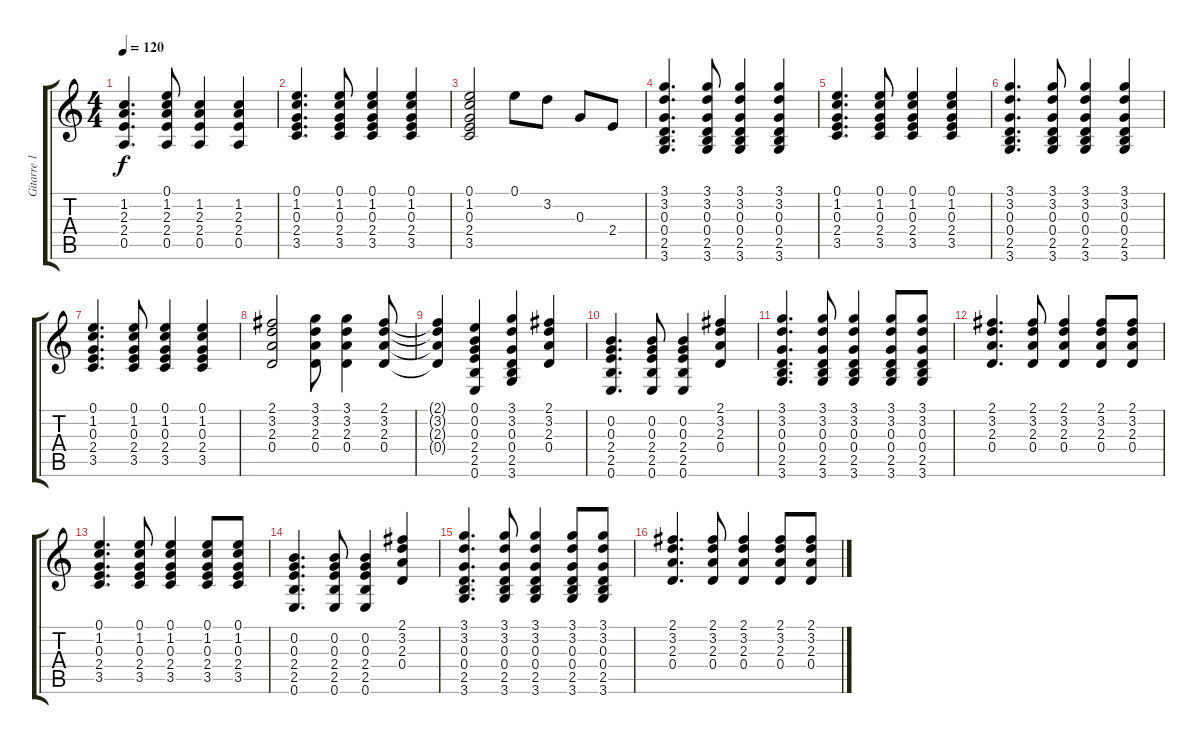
\track ("Gitarre 1" "Gitarre 1") {instrument acousticguitarsteel}
\staff {score tabs}
\tuning (E4 B3 G3 D3 A2 E2) {hide}
\ts (4 4)
\tempo 120
\clef g2
\ks c
(1.2 2.3 2.4 0.5).4{d dy f} (0.1 1.2 2.3 2.4 0.5).8 (1.2 2.3 2.4 0.5).4 (1.2 2.3 2.4 0.5).4 |
(0.1 1.2 0.3 2.4 3.5).4{d} (0.1 1.2 0.3 2.4 3.5).8 (0.1 1.2 0.3 2.4 3.5).4 (0.1 1.2 0.3 2.4 3.5).4 |
(0.1 1.2 0.3 2.4 3.5).2 0.1.8 3.2.8 0.3.8 2.4.8 |
(3.1 3.2 0.3 0.4 2.5 3.6).4{d} (3.1 3.2 0.3 0.4 2.5 3.6).8 (3.1 3.2 0.3 0.4 2.5 3.6).4 (3.1 3.2 0.3 0.4 2.5 3.6).4 |
(0.1 1.2 0.3 2.4 3.5).4{d} (0.1 1.2 0.3 2.4 3.5).8 (0.1 1.2 0.3 2.4 3.5).4 (0.1 1.2 0.3 2.4 3.5).4 |
(3.1 3.2 0.3 0.4 2.5 3.6).4{d} (3.1 3.2 0.3 0.4 2.5 3.6).8 (3.1 3.2 0.3 0.4 2.5 3.6).4 (3.1 3.2 0.3 0.4 2.5 3.6).4 |
(0.1 1.2 0.3 2.4 3.5).4{d} (0.1 1.2 0.3 2.4 3.5).8 (0.1 1.2 0.3 2.4 3.5).4 (0.1 1.2 0.3 2.4 3.5).4 |
(2.1 3.2 2.3 0.4).2 (3.1 3.2 2.3 0.4).8 (3.1 3.2 2.3 0.4).4 (2.1 3.2 2.3 0.4).8 |
(2.1{t} 3.2{t} 2.3{t} 0.4{t}).4 (0.1 0.2 0.3 2.4 2.5 0.6).4 (3.1 3.2 0.3 0.4 2.5 3.6).4 (2.1 3.2 2.3 0.4).4 |
(0.2 0.3 2.4 2.5 0.6).4{d} (0.2 0.3 2.4 2.5 0.6).8 (0.2 0.3 2.4 2.5 0.6).4 (2.1 3.2 2.3 0.4).4 |
(3.1 3.2 0.3 0.4 2.5 3.6).4{d} (3.1 3.2 0.3 0.4 2.5 3.6).8 (3.1 3.2 0.3 0.4 2.5 3.6).4 (3.1 3.2 0.3 0.4 2.5 3.6).8 (3.1 3.2 0.3 0.4 2.5 3.6).8 |
(2.1 3.2 2.3 0.4).4{d} (2.1 3.2 2.3 0.4).8 (2.1 3.2 2.3 0.4).4 (2.1 3.2 2.3 0.4).8 (2.1 3.2 2.3 0.4).8 |
(0.1 1.2 0.3 2.4 3.5).4{d} (0.1 1.2 0.3 2.4 3.5).8 (0.1 1.2 0.3 2.4 3.5).4 (0.1 1.2 0.3 2.4 3.5).8 (0.1 1.2 0.3 2.4 3.5).8 |
(0.2 0.3 2.4 2.5 0.6).4{d} (0.2 0.3 2.4 2.5 0.6).8 (0.2 0.3 2.4 2.5 0.6).4 (2.1 3.2 2.3 0.4).4 |
(3.1 3.2 0.3 0.4 2.5 3.6).4{d} (3.1 3.2 0.3 0.4 2.5 3.6).8 (3.1 3.2 0.3 0.4 2.5 3.6).4 (3.1 3.2 0.3 0.4 2.5 3.6).8 (3.1 3.2 0.3 0.4 2.5 3.6).8 |
(2.1 3.2 2.3 0.4).4{d} (2.1 3.2 2.3 0.4).8 (2.1 3.2 2.3 0.4).4 (2.1 3.2 2.3 0.4).8 (2.1 3.2 2.3 0.4).8
